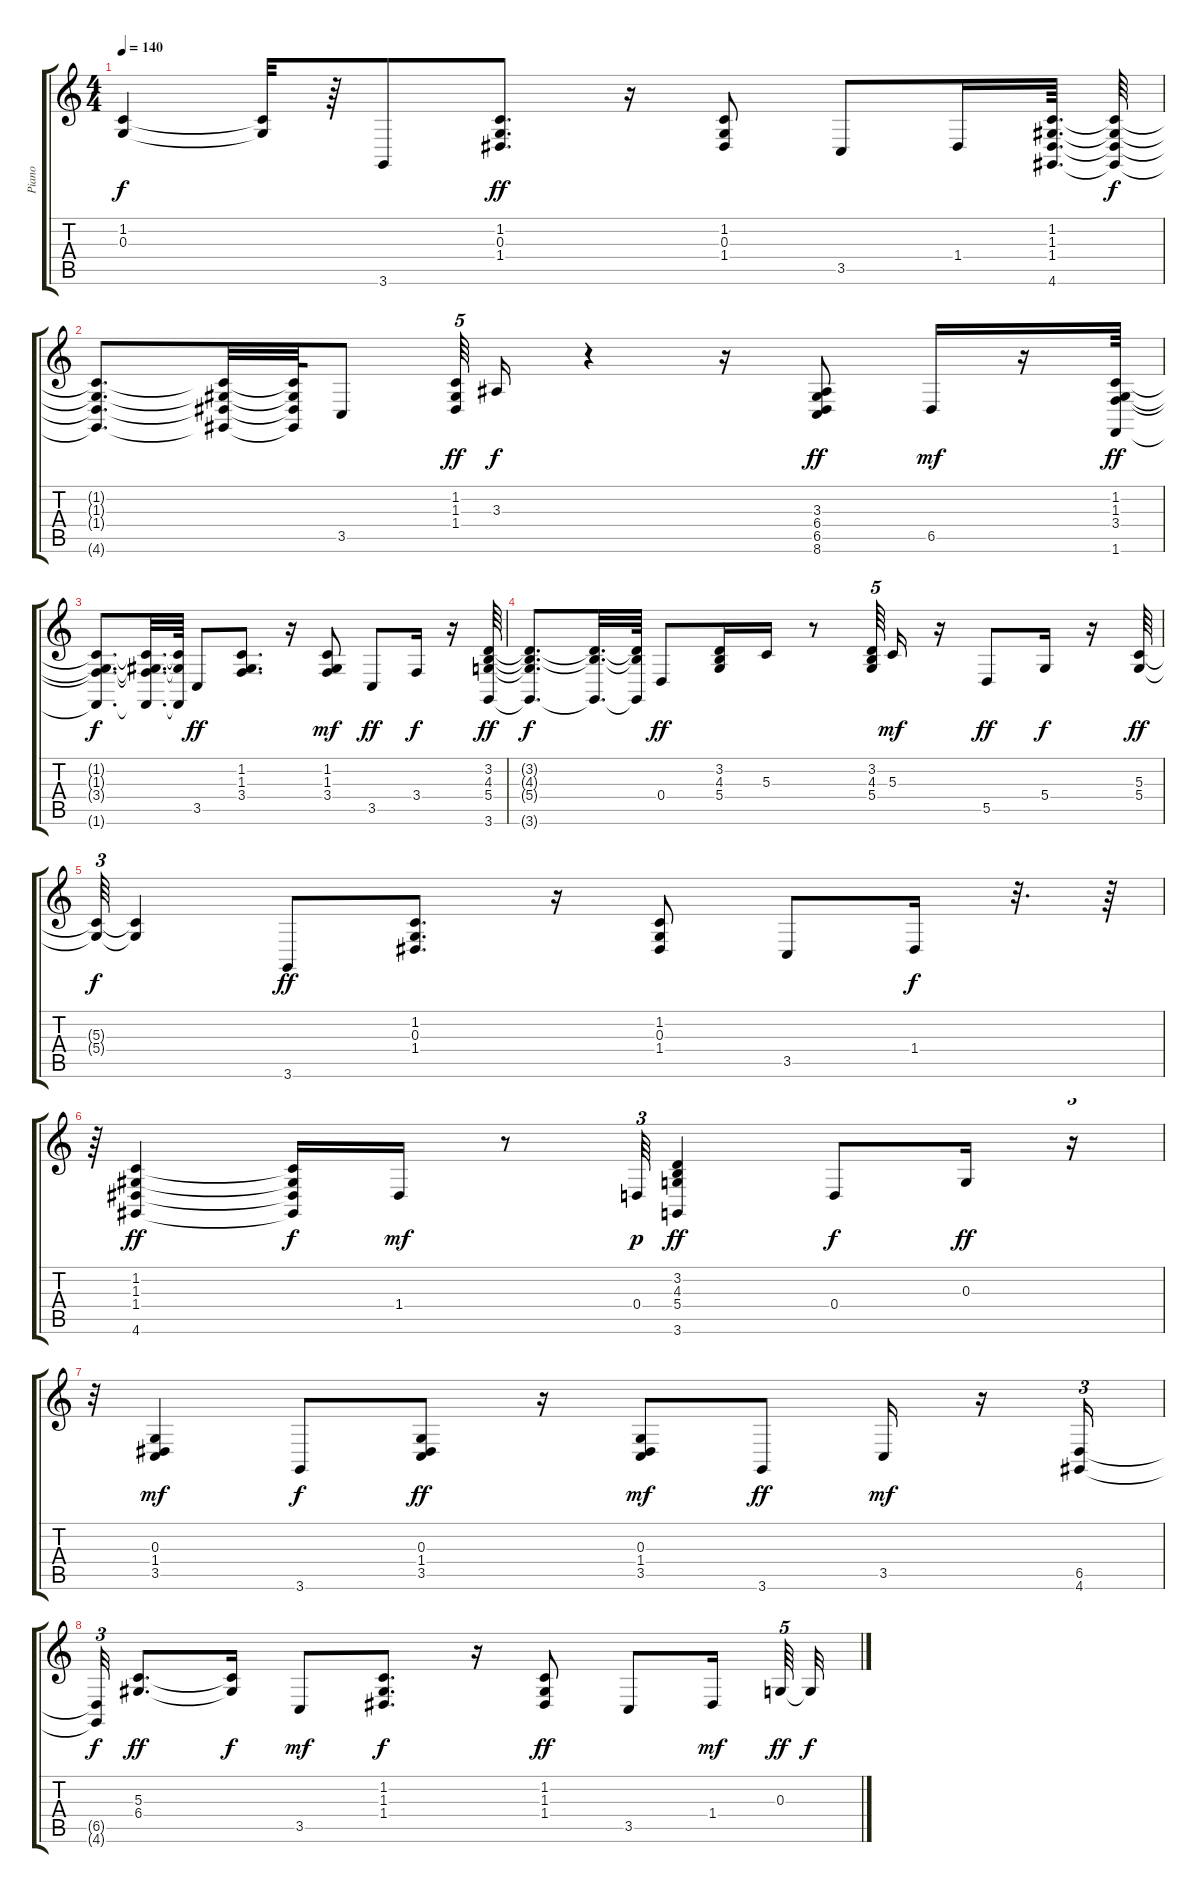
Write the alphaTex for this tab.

\track ("Piano" "Piano") {instrument tangoaccordion}
\staff {score tabs}
\tuning (E4 B3 G3 D3 A2 E2) {hide}
\ts (4 4)
\tempo 140
\clef g2
\ks c
(1.2{t} 0.3{t}).4{dy f} (1.2{t} 0.3{t}).32 r.64 3.6.8 (1.2 0.3 1.4).8{d dy ff} r.16 (1.2 0.3 1.4).8 3.5.8 1.4.16 (1.2 1.3 1.4 4.6).64{d} (1.2{t} 1.3{t} 1.4{t} 4.6{t}).64{dy f} |
(1.2{t} 1.3{t} 1.4{t} 4.6{t}).8{d} (1.2{t} 1.3{t} 1.4{t} 4.6{t}).32 (1.2{t} 1.3{t} 1.4{t} 4.6{t}).64 3.5.8 (1.2 1.3 1.4).64{tu (5 4) dy ff} 3.3.16{dy f} r.4 r.16 (3.3 6.4 6.5 8.6).8{dy ff} 6.5.16{dy mf} r.16 (1.2 1.3 3.4 1.6).64{dy ff} |
(1.2{t} 1.3{t} 3.4{t} 1.6{t}).8{d dy f} (1.2{t} 1.3{t} 3.4{t} 1.6{t}).32{d} (1.2{t} 1.3{t} 1.6{t}).64 3.5.8{dy ff} (1.2 1.3 3.4).8{d} r.16 (1.2 1.3 3.4).8{dy mf} 3.5.8{dy ff} 3.4.16{dy f} r.16 (3.2 4.3 5.4 3.6).64{dy ff} |
(3.2{t} 4.3{t} 5.4{t} 3.6{t}).8{d dy f} (3.2{t} 4.3{t} 3.6{t}).32{d} (3.2{t} 4.3{t} 3.6{t}).64 0.4.8{dy ff} (3.2 4.3 5.4).16 5.3.16 r.8 (3.2 4.3 5.4).64{tu (5 4)} 5.3.16{dy mf} r.16 5.5.8{dy ff} 5.4.16{dy f} r.16 (5.3 5.4).64{dy ff} |
(5.3{t} 5.4{t}).64{tu (3 2) dy f} (5.3{t} 5.4{t}).4 3.6.8{dy ff} (1.2 0.3 1.4).8{d} r.16 (1.2 0.3 1.4).8 3.5.8 1.4.16{dy f} r.32{d} r.64 |
r.64{tu (3 2)} (1.2 1.3 1.4 4.6).4{dy ff} (1.2{t} 1.3{t} 1.4{t} 4.6{t}).16{dy f} 1.4.16{dy mf} r.8 0.4.64{tu (3 2) dy p} (3.2 4.3 5.4 3.6).4{dy ff} 0.4.8{dy f} 0.3.16{dy ff} r.16{tu (3 2)} |
r.32{tu (3 2)} (0.3 1.4 3.5).4{dy mf} 3.6.8{dy f} (0.3 1.4 3.5).8{dy ff} r.16 (0.3 1.4 3.5).8{dy mf} 3.6.8{dy ff} 3.5.16{dy mf} r.16 (6.5 4.6).16{tu (3 2)} |
(6.5{t} 4.6{t}).32{tu (3 2) dy f} (5.3 6.4).8{d dy ff} (5.3{t} 6.4{t}).16{dy f} 3.5.8{dy mf} (1.2 1.3 1.4).8{d dy f} r.16 (1.2 1.3 1.4).8{dy ff} 3.5.8 1.4.16{dy mf beam splitsecondary} 0.3.64{tu (5 4) dy ff} 0.3{t}.32{dy f}
